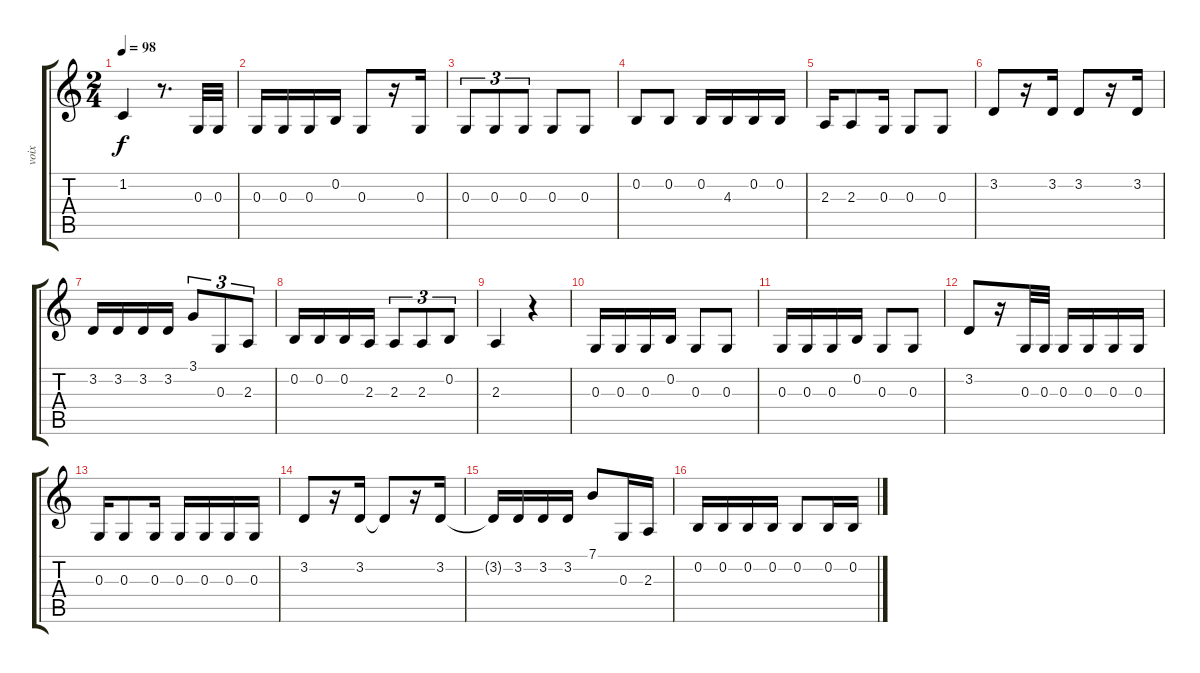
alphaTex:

\track ("voix" "voix") {instrument acousticgrandpiano}
\staff {score tabs}
\tuning (E4 B3 G3 D3 A2 E2) {hide}
\ts (2 4)
\tempo 98
\clef g2
\ks c
1.2{t}.4{dy f} r.8{d} 0.3.32 0.3.32 |
0.3.16 0.3.16 0.3.16 0.2.16 0.3.8 r.16 0.3.16 |
0.3.8{tu (3 2)} 0.3.8{tu (3 2)} 0.3.8{tu (3 2)} 0.3.8 0.3.8 |
0.2.8 0.2.8 0.2.16 4.3.16 0.2.16 0.2.16 |
2.3.16 2.3.8 0.3.16 0.3.8 0.3.8 |
3.2.8 r.16 3.2.16 3.2.8 r.16 3.2.16 |
3.2.16 3.2.16 3.2.16 3.2.16 3.1.8{tu (3 2)} 0.3.8{tu (3 2)} 2.3.8{tu (3 2)} |
0.2.16 0.2.16 0.2.16 2.3.16 2.3.8{tu (3 2)} 2.3.8{tu (3 2)} 0.2.8{tu (3 2)} |
2.3.4 r.4 |
0.3.16 0.3.16 0.3.16 0.2.16 0.3.8 0.3.8 |
0.3.16 0.3.16 0.3.16 0.2.16 0.3.8 0.3.8 |
3.2.8 r.16 0.3.32 0.3.32 0.3.16 0.3.16 0.3.16 0.3.16 |
0.3.16 0.3.8 0.3.16 0.3.16 0.3.16 0.3.16 0.3.16 |
3.2.8 r.16 3.2.16 3.2{t}.8 r.16 3.2.16 |
3.2{t}.16 3.2.16 3.2.16 3.2.16 7.1.8 0.3.16 2.3.16 |
0.2.16 0.2.16 0.2.16 0.2.16 0.2.8 0.2.16 0.2.16
